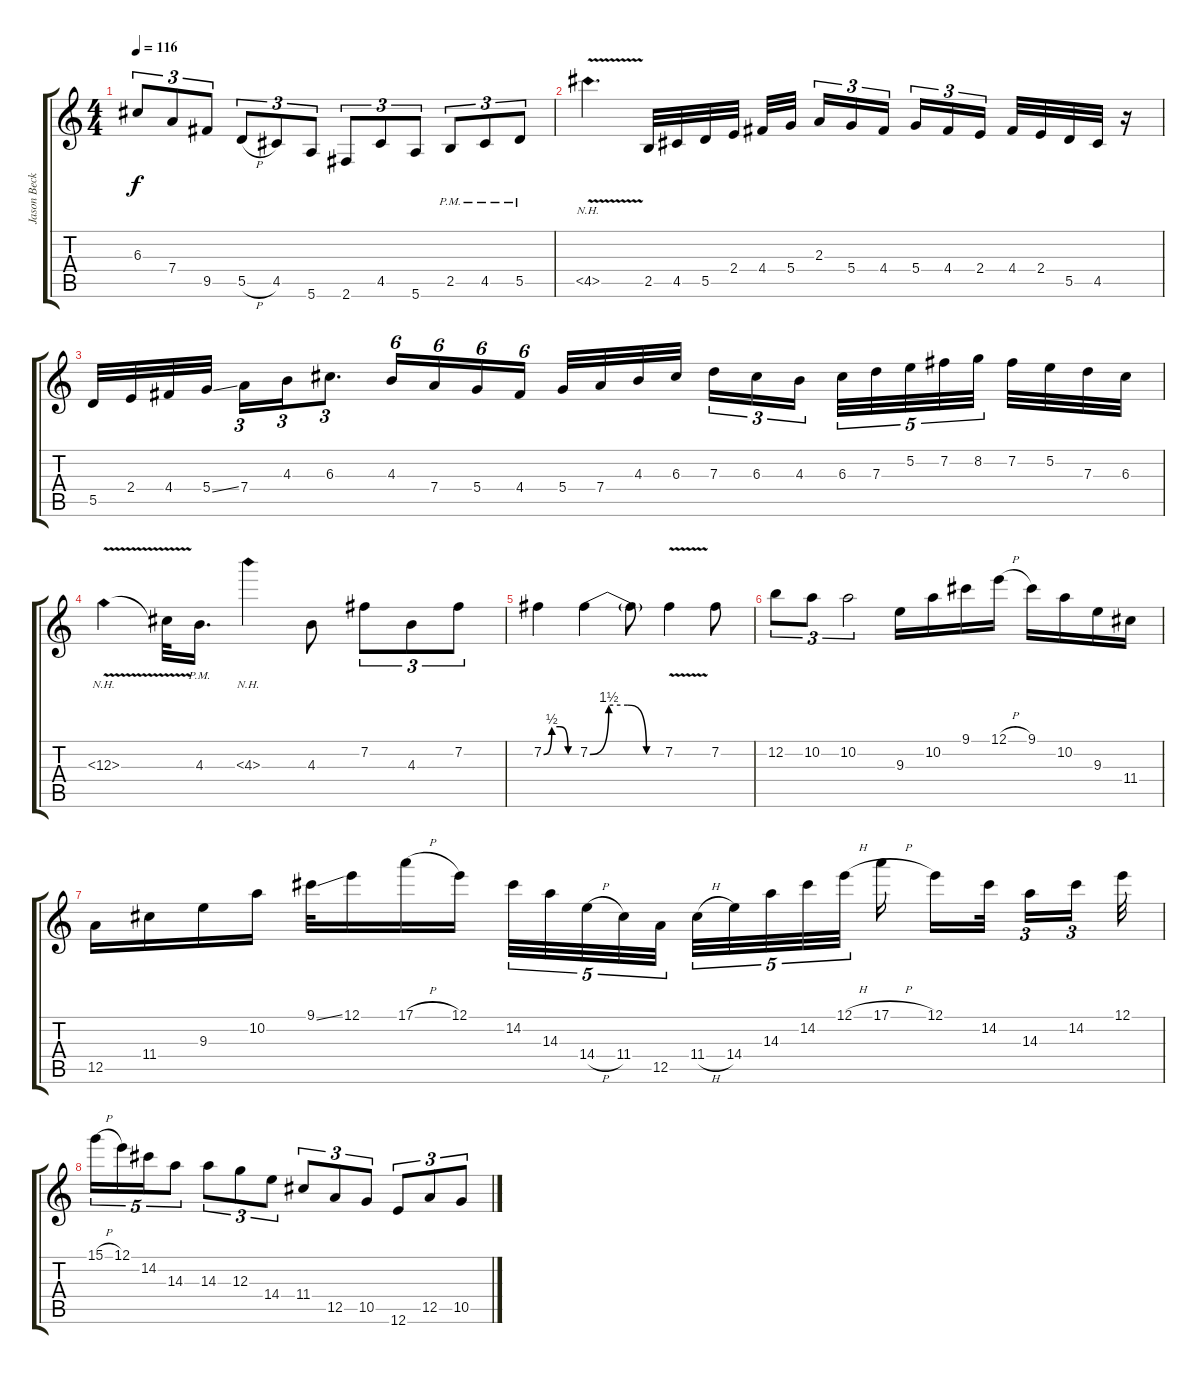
\track ("Jason Becker - Lead" "Jason Beck") {instrument distortionguitar}
\staff {score tabs}
\tuning (E4 B3 G3 D3 A2 E2) {hide}
\ts (4 4)
\tempo 116
\clef g2
\ks c
6.3.8{tu (3 2) dy f} 7.4.8{tu (3 2)} 9.5.8{tu (3 2)} 5.5{h}.8{tu (3 2)} 4.5.8{tu (3 2)} 5.6.8{tu (3 2)} 2.6.8{tu (3 2)} 4.5.8{tu (3 2)} 5.6.8{tu (3 2)} 2.5{pm}.8{tu (3 2)} 4.5{pm}.8{tu (3 2)} 5.5{pm}.8{tu (3 2)} |
4.5{nh v}.4{d} 2.5.32 4.5.32 5.5.32 2.4.32 4.4.32 5.4.32 2.3.16{tu (3 2)} 5.4.16{tu (3 2)} 4.4.16{tu (3 2)} 5.4.16{tu (3 2)} 4.4.16{tu (3 2)} 2.4.16{tu (3 2)} 4.4.32 2.4.32 5.5.32 4.5.32 r.16 |
5.5.32 2.4.32 4.4.32 5.4{ss}.32 7.4.16{tu (3 2)} 4.3.16{tu (3 2)} 6.3.8{d tu (3 2)} 4.3.16{tu (6 4)} 7.4.16{tu (6 4)} 5.4.16{tu (6 4)} 4.4.16{tu (6 4)} 5.4.32 7.4.32 4.3.32 6.3.32 7.3.16{tu (3 2)} 6.3.16{tu (3 2)} 4.3.16{tu (3 2)} 6.3.32{tu (5 4)} 7.3.32{tu (5 4)} 5.2.32{tu (5 4)} 7.2.32{tu (5 4)} 8.2.32{tu (5 4)} 7.2.32 5.2.32 7.3.32 6.3.32 |
6.3{nh v}.4 6.3{t}.32 4.3{pm}.16{d} 4.3{nh}.4 4.3.8 7.2.8{tu (3 2)} 4.3.8{tu (3 2)} 7.2.8{tu (3 2)} |
7.2{be (custom 0 0 15 2 30 2 45 0 60 0)}.4 7.2{be (custom 0 0 15 6 30 6 45 0 60 0)}.4 7.2{t}.8 7.2{v}.4 7.2.8 |
12.2.8{tu (3 2)} 10.2.8{tu (3 2)} 10.2.2{tu (3 2)} 9.3.16 10.2.16 9.1.16 12.1{h}.16 9.1.16 10.2.16 9.3.16 11.4.16 |
12.5.16 11.4.16 9.3.16 10.2.16 9.1{ss}.32 12.1.16 17.1{h}.16 12.1.16 14.2.32{tu (5 4)} 14.3.32{tu (5 4)} 14.4{h}.32{tu (5 4)} 11.4.32{tu (5 4)} 12.5.32{tu (5 4)} 11.4{h}.32{tu (5 4)} 14.4.32{tu (5 4)} 14.3.32{tu (5 4)} 14.2.32{tu (5 4)} 12.1{h}.32{tu (5 4)} 17.1{h}.16 12.1.16 14.2.32 14.3.16{tu (3 2)} 14.2.16{tu (3 2)} 12.1.32 |
15.1{h}.16{tu (5 4)} 12.1.16{tu (5 4)} 14.2.16{tu (5 4)} 14.3.8{tu (5 4)} 14.3.8{tu (3 2)} 12.3.8{tu (3 2)} 14.4.8{tu (3 2)} 11.4.8{tu (3 2)} 12.5.8{tu (3 2)} 10.5.8{tu (3 2)} 12.6.8{tu (3 2)} 12.5.8{tu (3 2)} 10.5.8{tu (3 2)}
